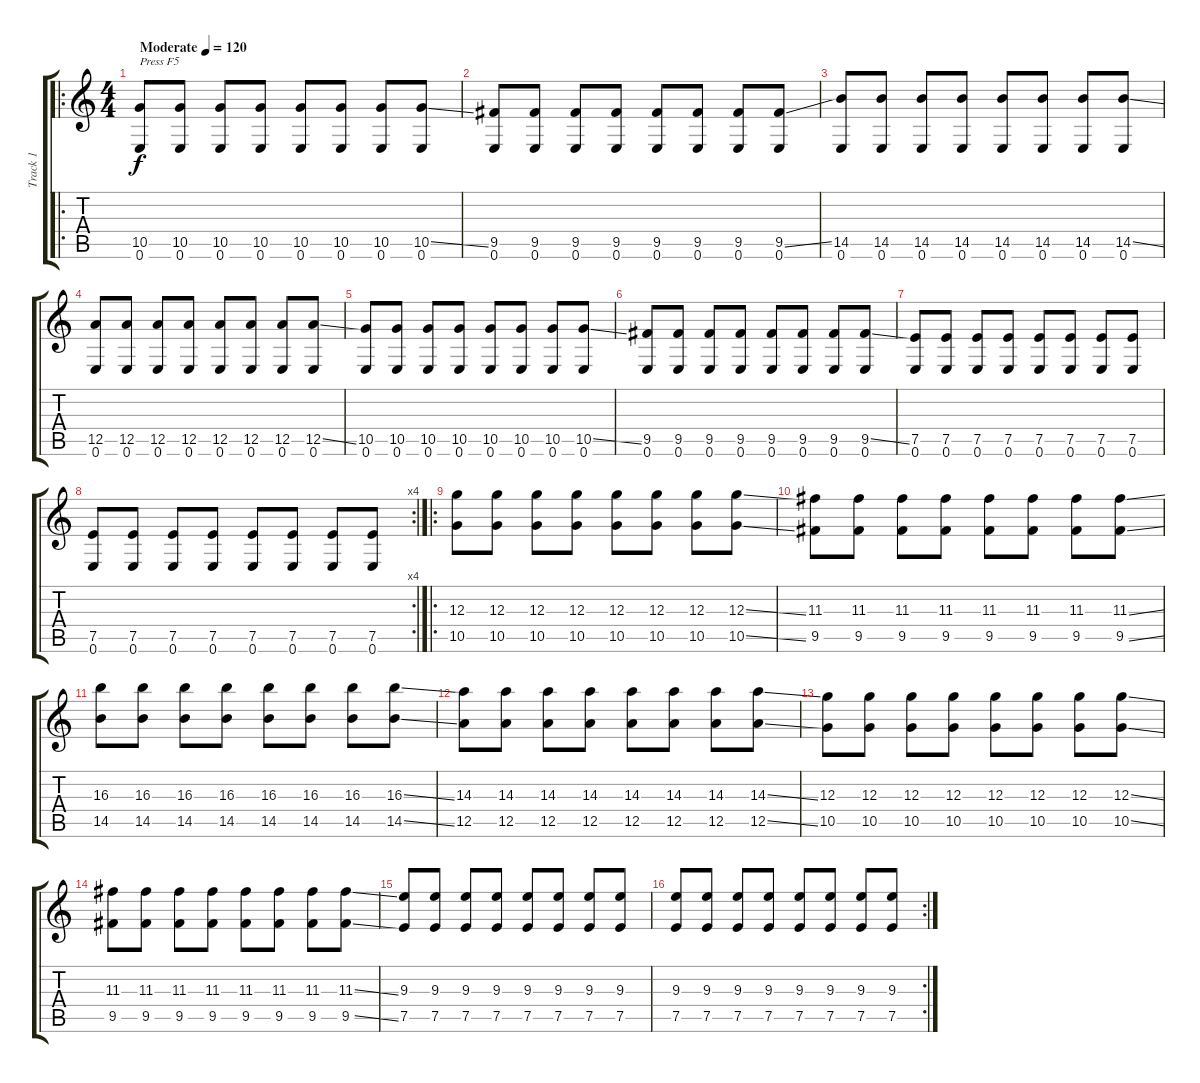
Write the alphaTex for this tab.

\track ("Track 1" "Track 1") {instrument distortionguitar}
\staff {score tabs}
\tuning (E4 B3 G3 D3 A2 E2) {hide}
\ro
\ts (4 4)
\tempo (120 "Moderate")
\clef g2
\ks c
(10.5 0.6).8{txt "Press F5" dy f instrument distortionguitar} (10.5 0.6).8 (10.5 0.6).8 (10.5 0.6).8 (10.5 0.6).8 (10.5 0.6).8 (10.5 0.6).8 (10.5{ss} 0.6).8 |
(9.5 0.6).8 (9.5 0.6).8 (9.5 0.6).8 (9.5 0.6).8 (9.5 0.6).8 (9.5 0.6).8 (9.5 0.6).8 (9.5{ss} 0.6).8 |
(14.5 0.6).8 (14.5 0.6).8 (14.5 0.6).8 (14.5 0.6).8 (14.5 0.6).8 (14.5 0.6).8 (14.5 0.6).8 (14.5{ss} 0.6).8 |
(12.5 0.6).8 (12.5 0.6).8 (12.5 0.6).8 (12.5 0.6).8 (12.5 0.6).8 (12.5 0.6).8 (12.5 0.6).8 (12.5{ss} 0.6).8 |
(10.5 0.6).8 (10.5 0.6).8 (10.5 0.6).8 (10.5 0.6).8 (10.5 0.6).8 (10.5 0.6).8 (10.5 0.6).8 (10.5{ss} 0.6).8 |
(9.5 0.6).8 (9.5 0.6).8 (9.5 0.6).8 (9.5 0.6).8 (9.5 0.6).8 (9.5 0.6).8 (9.5 0.6).8 (9.5{ss} 0.6).8 |
(7.5 0.6).8 (7.5 0.6).8 (7.5 0.6).8 (7.5 0.6).8 (7.5 0.6).8 (7.5 0.6).8 (7.5 0.6).8 (7.5 0.6).8 |
\rc 4
(7.5 0.6).8 (7.5 0.6).8 (7.5 0.6).8 (7.5 0.6).8 (7.5 0.6).8 (7.5 0.6).8 (7.5 0.6).8 (7.5 0.6).8 |
\ro
(12.3 10.5).8 (12.3 10.5).8 (12.3 10.5).8 (12.3 10.5).8 (12.3 10.5).8 (12.3 10.5).8 (12.3 10.5).8 (12.3{ss} 10.5{ss}).8 |
(11.3 9.5).8 (11.3 9.5).8 (11.3 9.5).8 (11.3 9.5).8 (11.3 9.5).8 (11.3 9.5).8 (11.3 9.5).8 (11.3{ss} 9.5{ss}).8 |
(16.3 14.5).8 (16.3 14.5).8 (16.3 14.5).8 (16.3 14.5).8 (16.3 14.5).8 (16.3 14.5).8 (16.3 14.5).8 (16.3{ss} 14.5{ss}).8 |
(14.3 12.5).8 (14.3 12.5).8 (14.3 12.5).8 (14.3 12.5).8 (14.3 12.5).8 (14.3 12.5).8 (14.3 12.5).8 (14.3{ss} 12.5{ss}).8 |
(12.3 10.5).8 (12.3 10.5).8 (12.3 10.5).8 (12.3 10.5).8 (12.3 10.5).8 (12.3 10.5).8 (12.3 10.5).8 (12.3{ss} 10.5{ss}).8 |
(11.3 9.5).8 (11.3 9.5).8 (11.3 9.5).8 (11.3 9.5).8 (11.3 9.5).8 (11.3 9.5).8 (11.3 9.5).8 (11.3{ss} 9.5{ss}).8 |
(9.3 7.5).8 (9.3 7.5).8 (9.3 7.5).8 (9.3 7.5).8 (9.3 7.5).8 (9.3 7.5).8 (9.3 7.5).8 (9.3 7.5).8 |
\rc 2
(9.3 7.5).8 (9.3 7.5).8 (9.3 7.5).8 (9.3 7.5).8 (9.3 7.5).8 (9.3 7.5).8 (9.3 7.5).8 (9.3 7.5).8
